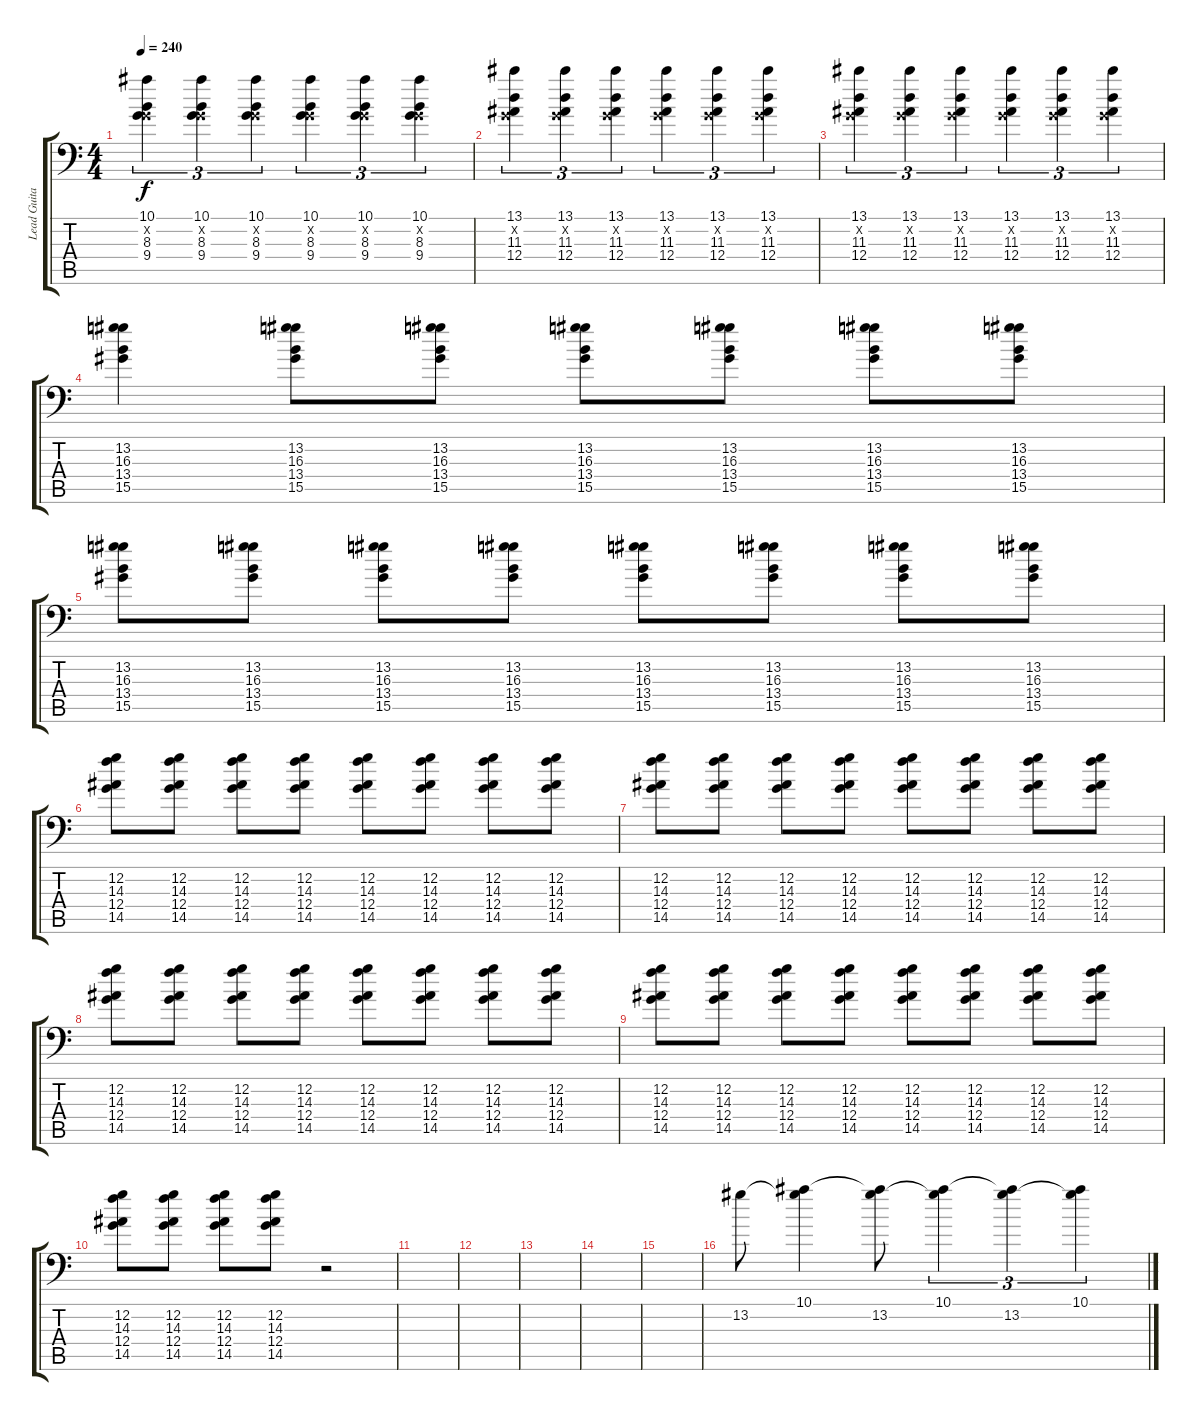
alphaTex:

\track ("Lead Guitar" "Lead Guita") {instrument overdrivenguitar}
\staff {score tabs}
\tuning (C4 G3 Eb3 Bb2 F2 Bb1) {hide}
\ts (4 4)
\tempo 240
\clef f4
\ks c
(10.1 0.2{x} 8.3 9.4).4{tu (3 2) dy f} (10.1 0.2{x} 8.3 9.4).4{tu (3 2)} (10.1 0.2{x} 8.3 9.4).4{tu (3 2)} (10.1 0.2{x} 8.3 9.4).4{tu (3 2)} (10.1 0.2{x} 8.3 9.4).4{tu (3 2)} (10.1 0.2{x} 8.3 9.4).4{tu (3 2)} |
(13.1 0.2{x} 11.3 12.4).4{tu (3 2)} (13.1 0.2{x} 11.3 12.4).4{tu (3 2)} (13.1 0.2{x} 11.3 12.4).4{tu (3 2)} (13.1 0.2{x} 11.3 12.4).4{tu (3 2)} (13.1 0.2{x} 11.3 12.4).4{tu (3 2)} (13.1 0.2{x} 11.3 12.4).4{tu (3 2)} |
(13.1 0.2{x} 11.3 12.4).4{tu (3 2)} (13.1 0.2{x} 11.3 12.4).4{tu (3 2)} (13.1 0.2{x} 11.3 12.4).4{tu (3 2)} (13.1 0.2{x} 11.3 12.4).4{tu (3 2)} (13.1 0.2{x} 11.3 12.4).4{tu (3 2)} (13.1 0.2{x} 11.3 12.4).4{tu (3 2)} |
(13.2 16.3 13.4 15.5).4 (13.2 16.3 13.4 15.5).8 (13.2 16.3 13.4 15.5).8 (13.2 16.3 13.4 15.5).8 (13.2 16.3 13.4 15.5).8 (13.2 16.3 13.4 15.5).8 (13.2 16.3 13.4 15.5).8 |
(13.2 16.3 13.4 15.5).8 (13.2 16.3 13.4 15.5).8 (13.2 16.3 13.4 15.5).8 (13.2 16.3 13.4 15.5).8 (13.2 16.3 13.4 15.5).8 (13.2 16.3 13.4 15.5).8 (13.2 16.3 13.4 15.5).8 (13.2 16.3 13.4 15.5).8 |
(12.2 14.3 12.4 14.5).8 (12.2 14.3 12.4 14.5).8 (12.2 14.3 12.4 14.5).8 (12.2 14.3 12.4 14.5).8 (12.2 14.3 12.4 14.5).8 (12.2 14.3 12.4 14.5).8 (12.2 14.3 12.4 14.5).8 (12.2 14.3 12.4 14.5).8 |
(12.2 14.3 12.4 14.5).8 (12.2 14.3 12.4 14.5).8 (12.2 14.3 12.4 14.5).8 (12.2 14.3 12.4 14.5).8 (12.2 14.3 12.4 14.5).8 (12.2 14.3 12.4 14.5).8 (12.2 14.3 12.4 14.5).8 (12.2 14.3 12.4 14.5).8 |
(12.2 14.3 12.4 14.5).8 (12.2 14.3 12.4 14.5).8 (12.2 14.3 12.4 14.5).8 (12.2 14.3 12.4 14.5).8 (12.2 14.3 12.4 14.5).8{volume 0} (12.2 14.3 12.4 14.5).8 (12.2 14.3 12.4 14.5).8 (12.2 14.3 12.4 14.5).8 |
(12.2 14.3 12.4 14.5).8 (12.2 14.3 12.4 14.5).8 (12.2 14.3 12.4 14.5).8 (12.2 14.3 12.4 14.5).8 (12.2 14.3 12.4 14.5).8 (12.2 14.3 12.4 14.5).8 (12.2 14.3 12.4 14.5).8 (12.2 14.3 12.4 14.5).8 |
(12.2 14.3 12.4 14.5).8 (12.2 14.3 12.4 14.5).8 (12.2 14.3 12.4 14.5).8 (12.2 14.3 12.4 14.5).8 r.2 |
|
|
|
|
|
13.2.8 (10.1 13.2{t}).4 (10.1{t} 13.2).8 (10.1 13.2{t}).4{tu (3 2)} (10.1{t} 13.2).4{tu (3 2)} (10.1 13.2{t}).4{tu (3 2)}
